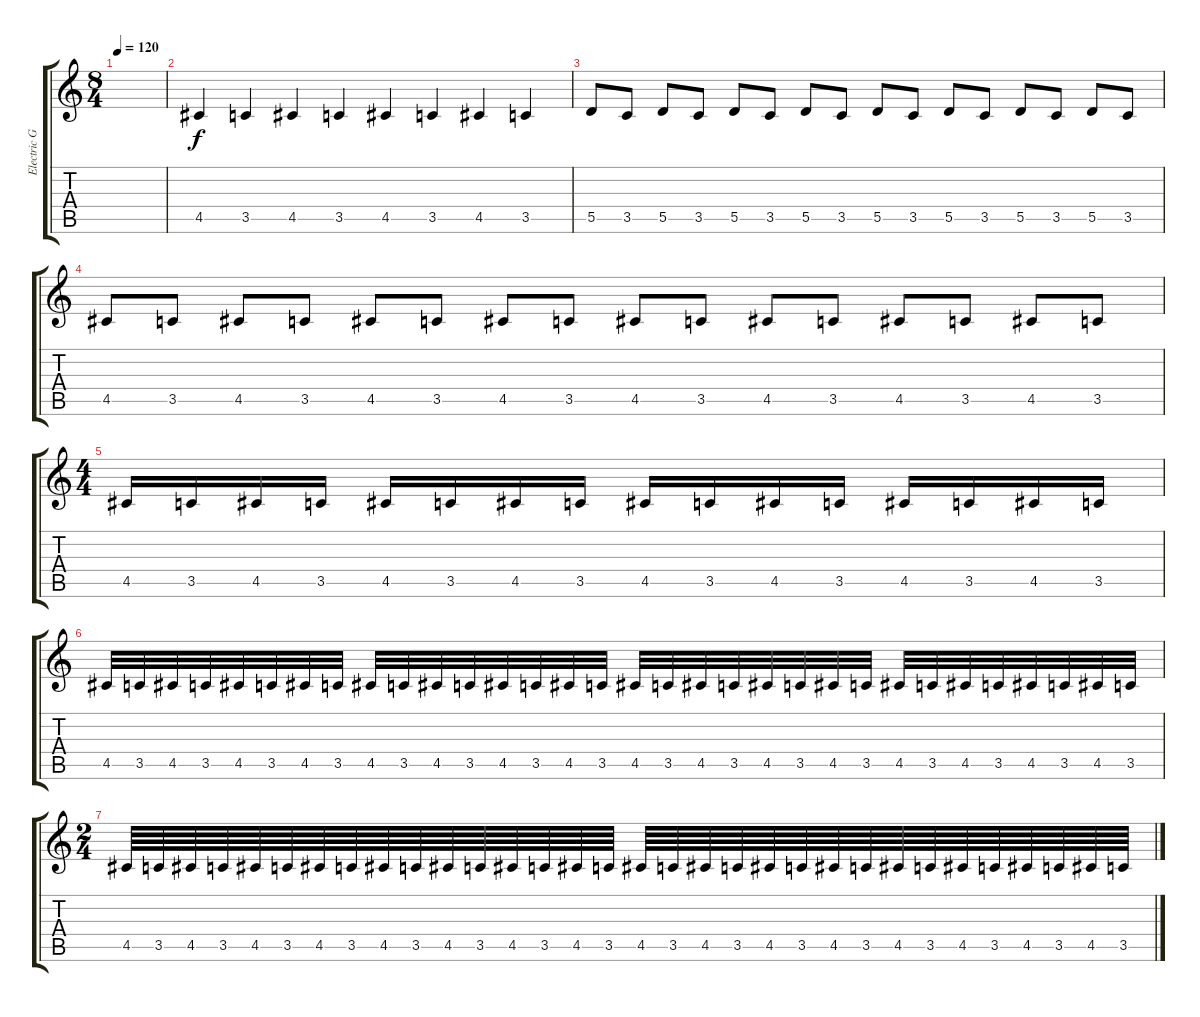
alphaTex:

\track ("Electric Guitar" "Electric G") {instrument electricguitarclean}
\staff {score tabs}
\tuning (E4 B3 G3 D3 A2 E2) {hide}
\ts (8 4)
\tempo 120
\clef g2
\ks c
|
4.5.4 3.5.4 4.5.4 3.5.4 4.5.4 3.5.4 4.5.4 3.5.4 |
5.5.8 3.5.8 5.5.8 3.5.8 5.5.8 3.5.8 5.5.8 3.5.8 5.5.8 3.5.8 5.5.8 3.5.8 5.5.8 3.5.8 5.5.8 3.5.8 |
4.5.8 3.5.8 4.5.8 3.5.8 4.5.8 3.5.8 4.5.8 3.5.8 4.5.8 3.5.8 4.5.8 3.5.8 4.5.8 3.5.8 4.5.8 3.5.8 |
\ts (4 4)
4.5.16 3.5.16 4.5.16 3.5.16 4.5.16 3.5.16 4.5.16 3.5.16 4.5.16 3.5.16 4.5.16 3.5.16 4.5.16 3.5.16 4.5.16 3.5.16 |
4.5.32 3.5.32 4.5.32 3.5.32 4.5.32 3.5.32 4.5.32 3.5.32 4.5.32 3.5.32 4.5.32 3.5.32 4.5.32 3.5.32 4.5.32 3.5.32 4.5.32 3.5.32 4.5.32 3.5.32 4.5.32 3.5.32 4.5.32 3.5.32 4.5.32 3.5.32 4.5.32 3.5.32 4.5.32 3.5.32 4.5.32 3.5.32 |
\ts (2 4)
4.5.64 3.5.64 4.5.64 3.5.64 4.5.64 3.5.64 4.5.64 3.5.64 4.5.64 3.5.64 4.5.64 3.5.64 4.5.64 3.5.64 4.5.64 3.5.64 4.5.64 3.5.64 4.5.64 3.5.64 4.5.64 3.5.64 4.5.64 3.5.64 4.5.64 3.5.64 4.5.64 3.5.64 4.5.64 3.5.64 4.5.64 3.5.64
